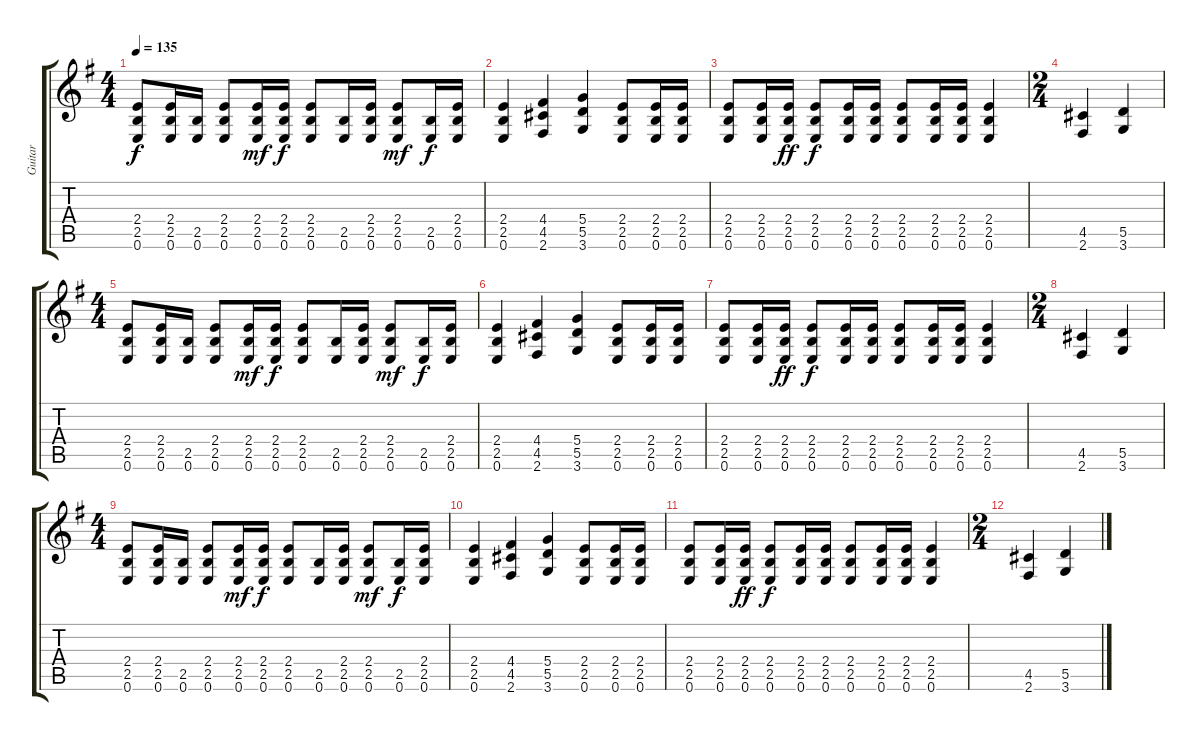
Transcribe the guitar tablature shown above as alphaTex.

\track ("Guitar" "Guitar") {instrument distortionguitar}
\staff {score tabs}
\tuning (E4 B3 G3 D3 A2 E2) {hide}
\ts (4 4)
\tempo 135
\clef g2
\ks g
(2.4 2.5 0.6).8{dy f} (2.4 2.5 0.6).16 (2.5 0.6).16 (2.4 2.5 0.6).8 (2.4 2.5 0.6).16{dy mf} (2.4 2.5 0.6).16{dy f} (2.4 2.5 0.6).8 (2.5 0.6).16 (2.4 2.5 0.6).16 (2.4 2.5 0.6).8{dy mf} (2.5 0.6).16{dy f} (2.4 2.5 0.6).16 |
(2.4 2.5 0.6).4 (4.4 4.5 2.6).4 (5.4 5.5 3.6).4 (2.4 2.5 0.6).8 (2.4 2.5 0.6).16 (2.4 2.5 0.6).16 |
(2.4 2.5 0.6).8 (2.4 2.5 0.6).16 (2.4 2.5 0.6).16{dy ff} (2.4 2.5 0.6).8{dy f} (2.4 2.5 0.6).16 (2.4 2.5 0.6).16 (2.4 2.5 0.6).8 (2.4 2.5 0.6).16 (2.4 2.5 0.6).16 (2.4 2.5 0.6).4 |
\ts (2 4)
(4.5 2.6).4 (5.5 3.6).4 |
\ts (4 4)
(2.4 2.5 0.6).8 (2.4 2.5 0.6).16 (2.5 0.6).16 (2.4 2.5 0.6).8 (2.4 2.5 0.6).16{dy mf} (2.4 2.5 0.6).16{dy f} (2.4 2.5 0.6).8 (2.5 0.6).16 (2.4 2.5 0.6).16 (2.4 2.5 0.6).8{dy mf} (2.5 0.6).16{dy f} (2.4 2.5 0.6).16 |
(2.4 2.5 0.6).4 (4.4 4.5 2.6).4 (5.4 5.5 3.6).4 (2.4 2.5 0.6).8 (2.4 2.5 0.6).16 (2.4 2.5 0.6).16 |
(2.4 2.5 0.6).8 (2.4 2.5 0.6).16 (2.4 2.5 0.6).16{dy ff} (2.4 2.5 0.6).8{dy f} (2.4 2.5 0.6).16 (2.4 2.5 0.6).16 (2.4 2.5 0.6).8 (2.4 2.5 0.6).16 (2.4 2.5 0.6).16 (2.4 2.5 0.6).4 |
\ts (2 4)
(4.5 2.6).4 (5.5 3.6).4 |
\ts (4 4)
(2.4 2.5 0.6).8 (2.4 2.5 0.6).16 (2.5 0.6).16 (2.4 2.5 0.6).8 (2.4 2.5 0.6).16{dy mf} (2.4 2.5 0.6).16{dy f} (2.4 2.5 0.6).8 (2.5 0.6).16 (2.4 2.5 0.6).16 (2.4 2.5 0.6).8{dy mf} (2.5 0.6).16{dy f} (2.4 2.5 0.6).16 |
(2.4 2.5 0.6).4 (4.4 4.5 2.6).4 (5.4 5.5 3.6).4 (2.4 2.5 0.6).8 (2.4 2.5 0.6).16 (2.4 2.5 0.6).16 |
(2.4 2.5 0.6).8 (2.4 2.5 0.6).16 (2.4 2.5 0.6).16{dy ff} (2.4 2.5 0.6).8{dy f} (2.4 2.5 0.6).16 (2.4 2.5 0.6).16 (2.4 2.5 0.6).8 (2.4 2.5 0.6).16 (2.4 2.5 0.6).16 (2.4 2.5 0.6).4 |
\ts (2 4)
(4.5 2.6).4 (5.5 3.6).4
